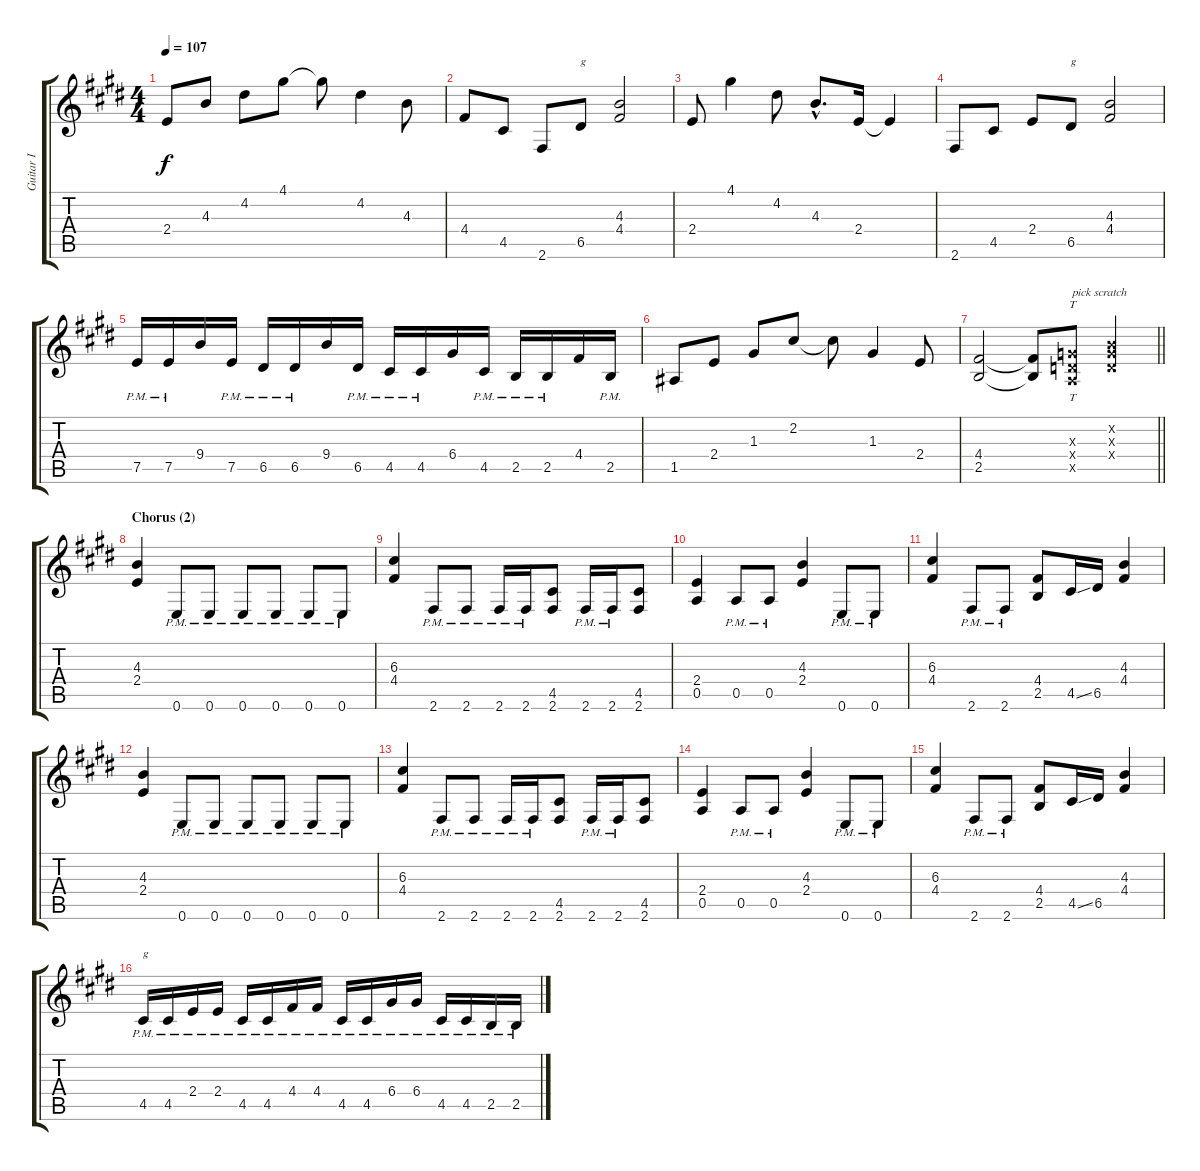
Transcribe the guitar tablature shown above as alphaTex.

\track ("Guitar I" "Guitar I") {instrument distortionguitar}
\staff {score tabs}
\tuning (E4 B3 G3 D3 A2 E2) {hide}
\ts (4 4)
\tempo 107
\clef g2
\ks e
2.4.8{dy f} 4.3.8 4.2.8 4.1.8 4.1{t}.8 4.2.4 4.3.8 |
4.4.8 4.5.8 2.6.8 6.5.8{txt "g"} (4.3 4.4).2 |
2.4.8 4.1.4 4.2.8 4.3{hac}.8{d} 2.4.16 2.4{t}.4 |
2.6.8 4.5.8 2.4.8 6.5.8{txt "g"} (4.3 4.4).2 |
7.5{pm}.16 7.5{pm}.16 9.4.16 7.5{pm}.16 6.5{pm}.16 6.5{pm}.16 9.4.16 6.5{pm}.16 4.5{pm}.16 4.5{pm}.16 6.4.16 4.5{pm}.16 2.5{pm}.16 2.5{pm}.16 4.4.16 2.5{pm}.16 |
1.5.8 2.4.8 1.3.8 2.2.8 2.2{t}.8 1.3.4 2.4.8 |
\barLineRight lightlight
(4.4 2.5).2 (4.4{t} 2.5{t}).8 (0.3{x} 0.4{x} 0.5{x}).8{tt txt "pick scratch"} (0.2{x} 0.3{x} 0.4{x}).4 |
\section ("" "Chorus (2)")
(4.3 2.4).4 0.6{pm}.8 0.6{pm}.8 0.6{pm}.8 0.6{pm}.8 0.6{pm}.8 0.6{pm}.8 |
(6.3 4.4).4 2.6{pm}.8 2.6{pm}.8 2.6{pm}.16 2.6{pm}.16 (4.5 2.6).8 2.6{pm}.16 2.6{pm}.16 (4.5 2.6).8 |
(2.4 0.5).4 0.5{pm}.8 0.5{pm}.8 (4.3 2.4).4 0.6{pm}.8 0.6{pm}.8 |
(6.3 4.4).4 2.6{pm}.8 2.6{pm}.8 (4.4 2.5).8 4.5{ss}.16 6.5.16 (4.3 4.4).4 |
(4.3 2.4).4 0.6{pm}.8 0.6{pm}.8 0.6{pm}.8 0.6{pm}.8 0.6{pm}.8 0.6{pm}.8 |
(6.3 4.4).4 2.6{pm}.8 2.6{pm}.8 2.6{pm}.16 2.6{pm}.16 (4.5 2.6).8 2.6{pm}.16 2.6{pm}.16 (4.5 2.6).8 |
(2.4 0.5).4 0.5{pm}.8 0.5{pm}.8 (4.3 2.4).4 0.6{pm}.8 0.6{pm}.8 |
(6.3 4.4).4 2.6{pm}.8 2.6{pm}.8 (4.4 2.5).8 4.5{ss}.16 6.5.16 (4.3 4.4).4 |
4.5{pm}.16{txt "g"} 4.5{pm}.16 2.4{pm}.16 2.4{pm}.16 4.5{pm}.16 4.5{pm}.16 4.4{pm}.16 4.4{pm}.16 4.5{pm}.16 4.5{pm}.16 6.4{pm}.16 6.4{pm}.16 4.5{pm}.16 4.5{pm}.16 2.5{pm}.16 2.5{pm}.16
